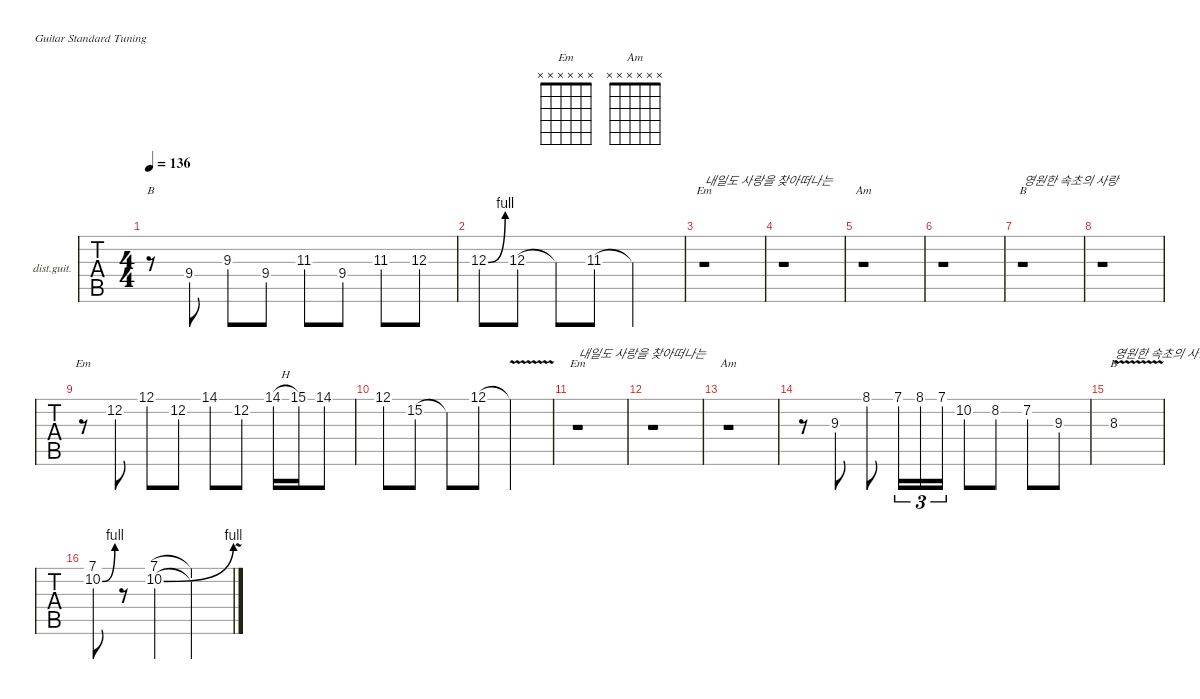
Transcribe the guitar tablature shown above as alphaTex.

\defaultSystemsLayout 4
\hideDynamics
\bracketExtendMode nobrackets
\firstSystemTrackNameOrientation horizontal
\track ("Distortion Guitar" "dist.guit.") {instrument distortionguitar}
\staff {tabs}
\tuning (E4 B3 G3 D3 A2 E2)
\chord ("Em" x x x x x x)
\chord ("Am" x x x x x x)
\chord ("B" x x x x x x)
\chord ("B" x x 8 x x x) {firstfret 8 showdiagram false showfingering false}
\ts (4 4)
\tempo 136
\clef g2
\ks c
r.8{ch "B" dy mf} 9.4.8 9.3.8 9.4.8 11.3{acc #}.8 9.4.8 11.3{acc #}.8 12.3.8 |
12.3{be (bend 0 0 15 4)}.8 12.3.8 12.3{t}.8 11.3{acc #}.8 11.3{t acc #}.2 |
r.1{ch "Em" txt "내일도 사랑을 찾아떠나는"} |
r.1 |
r.1{ch "Am"} |
r.1 |
r.1{ch "B" txt "영원한 속초의 사랑"} |
r.1 |
r.8{ch "Em"} 12.2.8 12.1.8 12.2.8 14.1{acc #}.8 12.2.8 14.1{h acc #}.16 15.1.16 14.1{acc #}.8 |
12.1.8 15.2.8 15.2{t}.8 12.1.8 12.1{v t}.2 |
r.1{ch "Em" txt "내일도 사랑을 찾아떠나는"} |
r.1 |
r.1{ch "Am"} |
r.8 9.3.8 8.1.8 7.1.16{tu (3 2)} 8.1.16{tu (3 2)} 7.1.16{tu (3 2)} 10.2.8 8.2.8 7.2{acc #}.8 9.3.8 |
8.3{v acc #}.1{ch "B" txt "영원한 속초의 사랑"} |
(10.2{be (bend 0 0 15 4) st} 7.1).8 r.8 (10.2{be (bend 0 0 15 4)} 7.1).4 (10.2{v t} 7.1{t}).2
